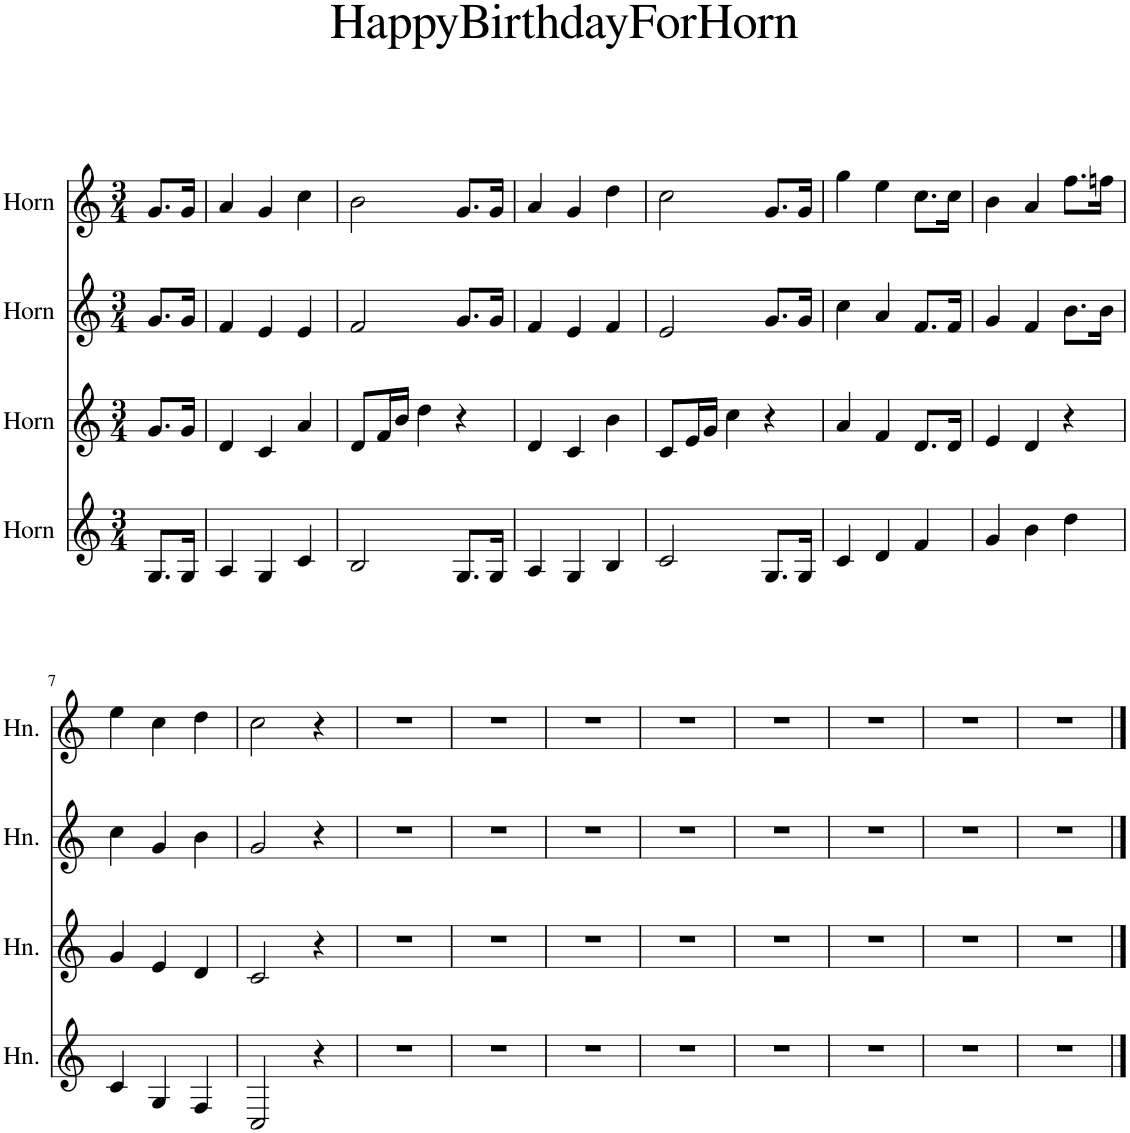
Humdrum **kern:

**kern	**kern	**kern	**kern
*part4	*part3	*part2	*part1
*staff4	*staff3	*staff2	*staff1
*I"Horn	*I"Horn	*I"Horn	*I"Horn
*I'Hn.	*I'Hn.	*I'Hn.	*I'Hn.
*clefG2	*clefG2	*clefG2	*clefG2
*Trd4c7	*Trd4c7	*Trd4c7	*Trd4c7
*k[]	*k[]	*k[]	*k[]
*M3/4	*M3/4	*M3/4	*M3/4
=	=	=	=
8.G/L	8.g/L	8.g/L	8.g/L
16G/Jk	16g/Jk	16g/Jk	16g/Jk
=1	=1	=1	=1
4A/	4d/	4f/	4a/
4G/	4c/	4e/	4g/
4c/	4a/	4e/	4cc\
=2	=2	=2	=2
2B/	8d/L	2f/	2b\
.	16f/L	.	.
.	16b/JJ	.	.
.	4dd\	.	.
8.G/L	4r	8.g/L	8.g/L
16G/Jk	.	16g/Jk	16g/Jk
=3	=3	=3	=3
4A/	4d/	4f/	4a/
4G/	4c/	4e/	4g/
4B/	4b\	4f/	4dd\
=4	=4	=4	=4
2c/	8c/L	2e/	2cc\
.	16e/L	.	.
.	16g/JJ	.	.
.	4cc\	.	.
8.G/L	4r	8.g/L	8.g/L
16G/Jk	.	16g/Jk	16g/Jk
=5	=5	=5	=5
4c/	4a/	4cc\	4gg\
4d/	4f/	4a/	4ee\
4f/	8.d/L	8.f/L	8.cc\L
.	16d/Jk	16f/Jk	16cc\Jk
=6	=6	=6	=6
4g/	4e/	4g/	4b\
4b\	4d/	4f/	4a/
4dd\	4r	8.b\L	8.ff\L
.	.	16b\Jk	16ffn\Jk
!!LO:LB:g=z
=7	=7	=7	=7
4c/	4g/	4cc\	4ee\
4G/	4e/	4g/	4cc\
4F/	4d/	4b\	4dd\
=8	=8	=8	=8
2C/	2c/	2g/	2cc\
4r	4r	4r	4r
=9	=9	=9	=9
2.r	2.r	2.r	2.r
=10	=10	=10	=10
2.r	2.r	2.r	2.r
=11	=11	=11	=11
2.r	2.r	2.r	2.r
=12	=12	=12	=12
2.r	2.r	2.r	2.r
=13	=13	=13	=13
2.r	2.r	2.r	2.r
=14	=14	=14	=14
2.r	2.r	2.r	2.r
=15	=15	=15	=15
2.r	2.r	2.r	2.r
=16	=16	=16	=16
2.r	2.r	2.r	2.r
==	==	==	==
*-	*-	*-	*-
